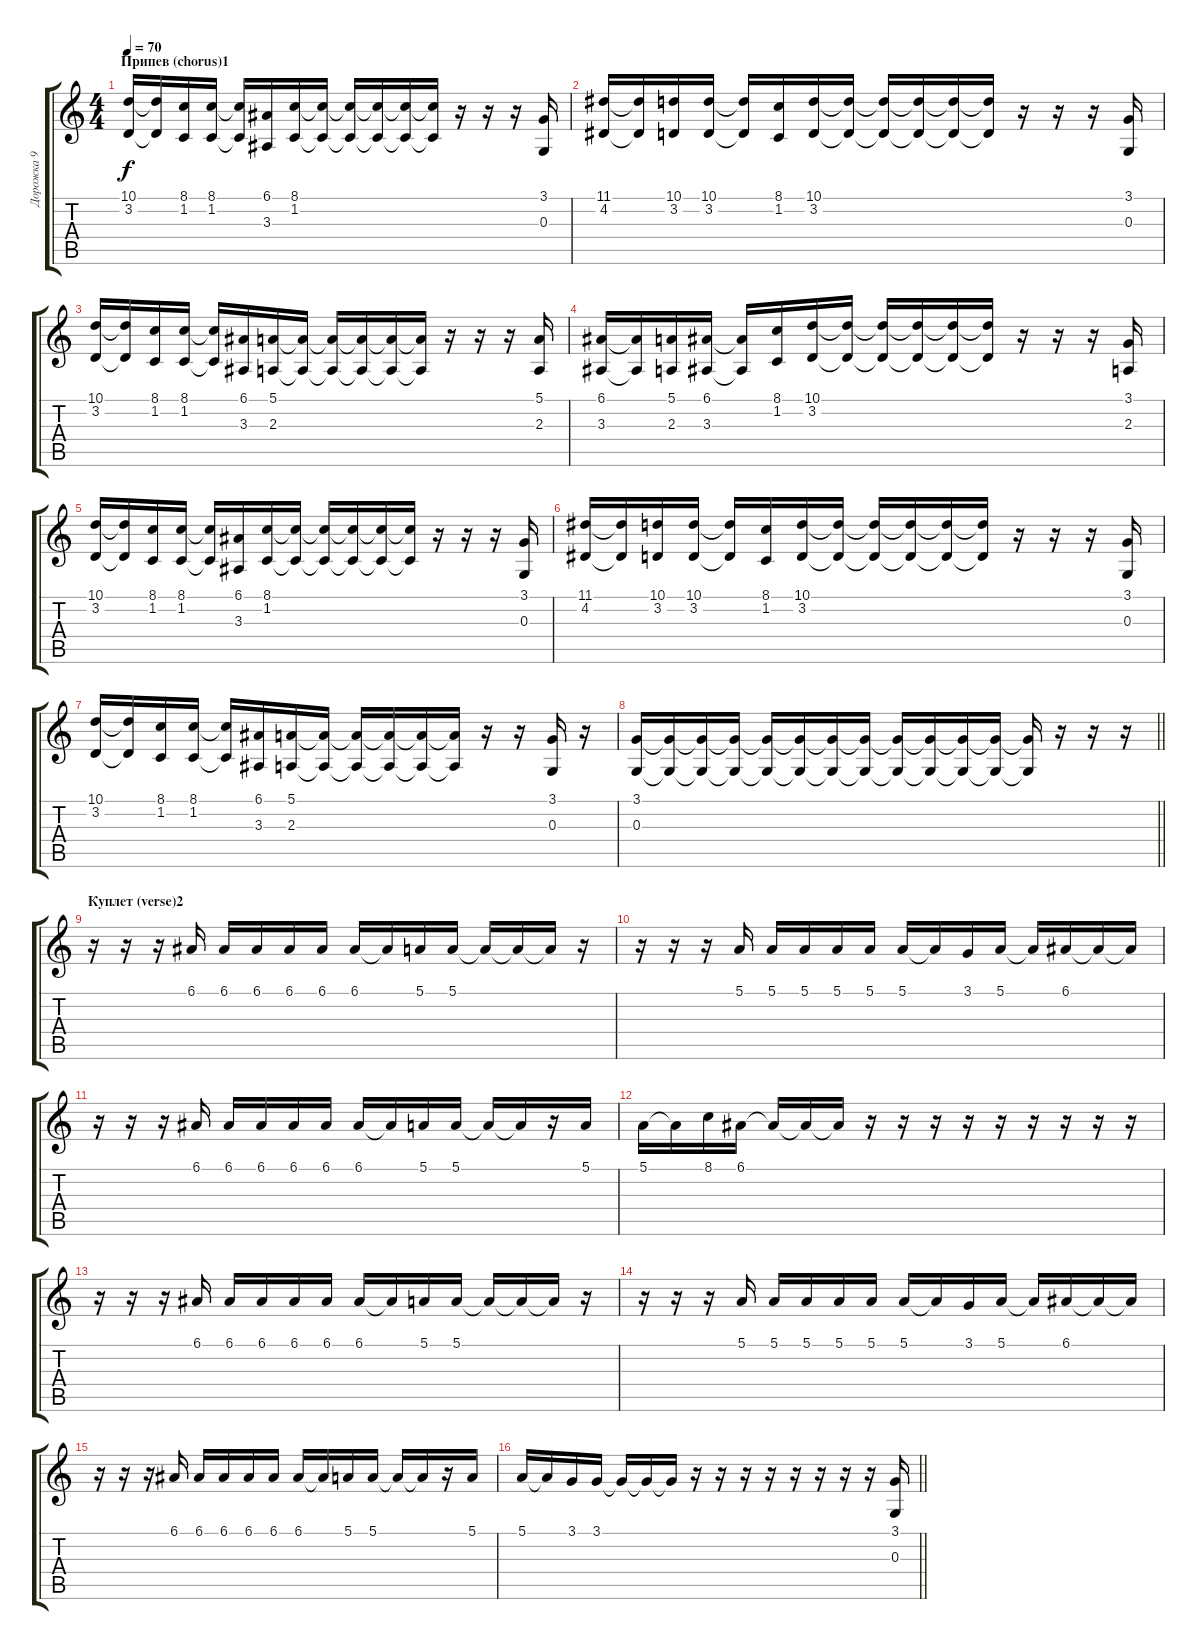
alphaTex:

\track ("Дорожка 9" "Дорожка 9") {instrument lead1square}
\staff {score tabs}
\tuning (E4 B3 G3 D3 A2 E2) {hide}
\ts (4 4)
\section ("" "Припев (chorus)1")
\tempo 70
\clef g2
\ks c
(10.1 3.2).16{dy f} (10.1{t} 3.2{t}).16 (8.1 1.2).16 (8.1 1.2).16 (8.1{t} 1.2{t}).16 (6.1 3.3).16 (8.1 1.2).16 (8.1{t} 1.2{t}).16 (8.1{t} 1.2{t}).16 (8.1{t} 1.2{t}).16 (8.1{t} 1.2{t}).16 (8.1{t} 1.2{t}).16 r.16 r.16 r.16 (3.1 0.3).16 |
(11.1 4.2).16 (11.1{t} 4.2{t}).16 (10.1 3.2).16 (10.1 3.2).16 (10.1{t} 3.2{t}).16 (8.1 1.2).16 (10.1 3.2).16 (10.1{t} 3.2{t}).16 (10.1{t} 3.2{t}).16 (10.1{t} 3.2{t}).16 (10.1{t} 3.2{t}).16 (10.1{t} 3.2{t}).16 r.16 r.16 r.16 (3.1 0.3).16 |
(10.1 3.2).16 (10.1{t} 3.2{t}).16 (8.1 1.2).16 (8.1 1.2).16 (8.1{t} 1.2{t}).16 (6.1 3.3).16 (5.1 2.3).16 (5.1{t} 2.3{t}).16 (5.1{t} 2.3{t}).16 (5.1{t} 2.3{t}).16 (5.1{t} 2.3{t}).16 (5.1{t} 2.3{t}).16 r.16 r.16 r.16 (5.1 2.3).16 |
(6.1 3.3).16 (6.1{t} 3.3{t}).16 (5.1 2.3).16 (6.1 3.3).16 (6.1{t} 3.3{t}).16 (8.1 1.2).16 (10.1 3.2).16 (10.1{t} 3.2{t}).16 (10.1{t} 3.2{t}).16 (10.1{t} 3.2{t}).16 (10.1{t} 3.2{t}).16 (10.1{t} 3.2{t}).16 r.16 r.16 r.16 (3.1 2.3).16 |
(10.1 3.2).16 (10.1{t} 3.2{t}).16 (8.1 1.2).16 (8.1 1.2).16 (8.1{t} 1.2{t}).16 (6.1 3.3).16 (8.1 1.2).16 (8.1{t} 1.2{t}).16 (8.1{t} 1.2{t}).16 (8.1{t} 1.2{t}).16 (8.1{t} 1.2{t}).16 (8.1{t} 1.2{t}).16 r.16 r.16 r.16 (3.1 0.3).16 |
(11.1 4.2).16 (11.1{t} 4.2{t}).16 (10.1 3.2).16 (10.1 3.2).16 (10.1{t} 3.2{t}).16 (8.1 1.2).16 (10.1 3.2).16 (10.1{t} 3.2{t}).16 (10.1{t} 3.2{t}).16 (10.1{t} 3.2{t}).16 (10.1{t} 3.2{t}).16 (10.1{t} 3.2{t}).16 r.16 r.16 r.16 (3.1 0.3).16 |
(10.1 3.2).16 (10.1{t} 3.2{t}).16 (8.1 1.2).16 (8.1 1.2).16 (8.1{t} 1.2{t}).16 (6.1 3.3).16 (5.1 2.3).16 (5.1{t} 2.3{t}).16 (5.1{t} 2.3{t}).16 (5.1{t} 2.3{t}).16 (5.1{t} 2.3{t}).16 (5.1{t} 2.3{t}).16 r.16 r.16 (3.1 0.3).16 r.16 |
\barLineRight lightlight
(3.1 0.3).16 (3.1{t} 0.3{t}).16 (3.1{t} 0.3{t}).16 (3.1{t} 0.3{t}).16 (3.1{t} 0.3{t}).16 (3.1{t} 0.3{t}).16 (3.1{t} 0.3{t}).16 (3.1{t} 0.3{t}).16 (3.1{t} 0.3{t}).16 (3.1{t} 0.3{t}).16 (3.1{t} 0.3{t}).16 (3.1{t} 0.3{t}).16 (3.1{t} 0.3{t}).16 r.16 r.16 r.16 |
\section ("" "Куплет (verse)2")
r.16 r.16 r.16 6.1.16 6.1.16 6.1.16 6.1.16 6.1.16 6.1.16 6.1{t}.16 5.1.16 5.1.16 5.1{t}.16 5.1{t}.16 5.1{t}.16 r.16 |
r.16 r.16 r.16 5.1.16 5.1.16 5.1.16 5.1.16 5.1.16 5.1.16 5.1{t}.16 3.1.16 5.1.16 5.1{t}.16 6.1.16 6.1{t}.16 6.1{t}.16 |
r.16 r.16 r.16 6.1.16 6.1.16 6.1.16 6.1.16 6.1.16 6.1.16 6.1{t}.16 5.1.16 5.1.16 5.1{t}.16 5.1{t}.16 r.16 5.1.16 |
5.1.16 5.1{t}.16 8.1.16 6.1.16 6.1{t}.16 6.1{t}.16 6.1{t}.16 r.16 r.16 r.16 r.16 r.16 r.16 r.16 r.16 r.16 |
r.16 r.16 r.16 6.1.16 6.1.16 6.1.16 6.1.16 6.1.16 6.1.16 6.1{t}.16 5.1.16 5.1.16 5.1{t}.16 5.1{t}.16 5.1{t}.16 r.16 |
r.16 r.16 r.16 5.1.16 5.1.16 5.1.16 5.1.16 5.1.16 5.1.16 5.1{t}.16 3.1.16 5.1.16 5.1{t}.16 6.1.16 6.1{t}.16 6.1{t}.16 |
r.16 r.16 r.16 6.1.16 6.1.16 6.1.16 6.1.16 6.1.16 6.1.16 6.1{t}.16 5.1.16 5.1.16 5.1{t}.16 5.1{t}.16 r.16 5.1.16 |
\barLineRight lightlight
5.1.16 5.1{t}.16 3.1.16 3.1.16 3.1{t}.16 3.1{t}.16 3.1{t}.16 r.16 r.16 r.16 r.16 r.16 r.16 r.16 r.16 (3.1 0.3).16
